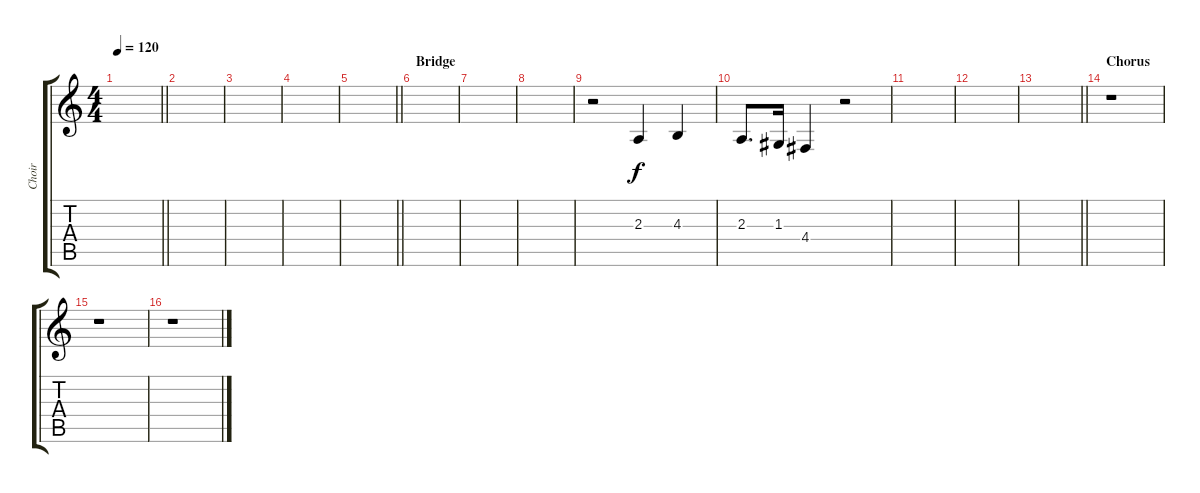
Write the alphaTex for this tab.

\track ("Choir" "Choir") {instrument choiraahs}
\staff {score tabs}
\tuning (E4 B3 G3 D3 A2 E2) {hide}
\ts (4 4)
\tempo 120
\clef g2
\barLineRight lightlight
\ks c
|
|
|
|
\barLineRight lightlight
|
\section ("" "Bridge")
|
|
|
r.2 2.3.4 4.3.4 |
2.3.8{d} 1.3.16 4.4.4 r.2 |
|
|
\barLineRight lightlight
|
\section ("" "Chorus")
r.1 |
r.1 |
r.1
